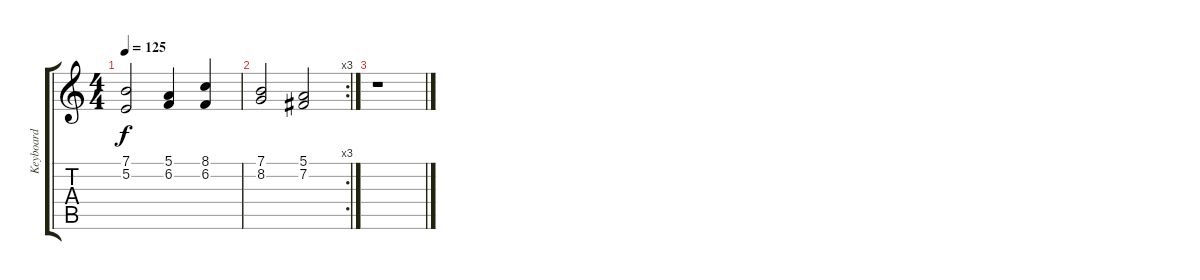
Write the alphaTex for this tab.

\track ("Keyboard" "Keyboard") {instrument stringensemble2}
\staff {score tabs}
\tuning (E4 B3 G3 D3 A2 E2) {hide}
\ts (4 4)
\tempo 125
\clef g2
\ks c
(7.1 5.2).2{dy f} (5.1 6.2).4 (8.1 6.2).4 |
\rc 3
(7.1 8.2).2 (5.1 7.2).2 |
r.1
